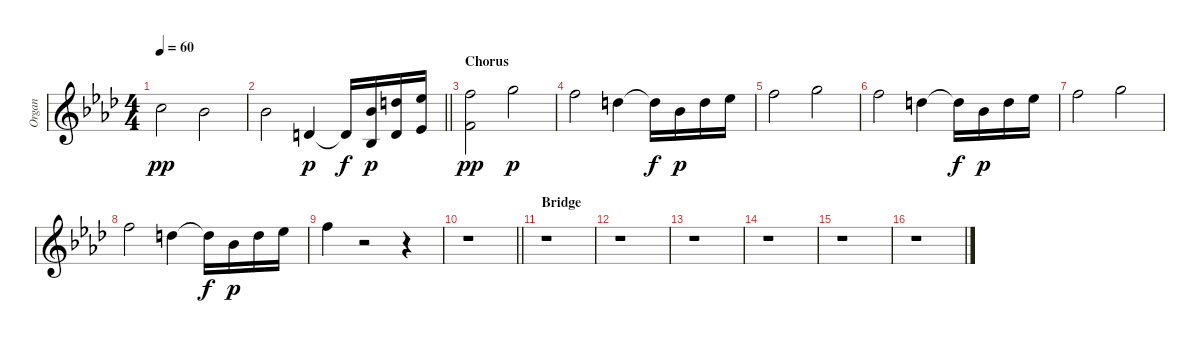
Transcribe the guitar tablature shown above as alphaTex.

\track ("Organ" "Organ") {instrument drawbarorgan}
\staff {score}
\tuning (E4 B3 G3 D3 A2 E2) {hide}
\ts (4 4)
\tempo 60
\clef g2
\ks fminor
8.1.2{dy pp} 6.1.2 |
\barLineRight lightlight
6.1.2 3.2.4{dy p} 3.2{t}.16{dy f} (6.1 3.3).16{dy p} (10.1 3.2).16 (11.1 4.2).16 |
\section ("" "Chorus")
(13.1 6.2).2{dy pp} 15.1.2{dy p} |
13.1.2 10.1.4 10.1{t}.16{dy f} 6.1.16{dy p} 10.1.16 11.1.16 |
13.1.2 15.1.2 |
13.1.2 10.1.4 10.1{t}.16{dy f} 6.1.16{dy p} 10.1.16 11.1.16 |
13.1.2 15.1.2 |
13.1.2 10.1.4 10.1{t}.16{dy f} 6.1.16{dy p} 10.1.16 11.1.16 |
13.1.4 r.2 r.4 |
\barLineRight lightlight
r.1 |
\section ("" "Bridge")
r.1 |
r.1 |
r.1 |
r.1 |
r.1 |
r.1
